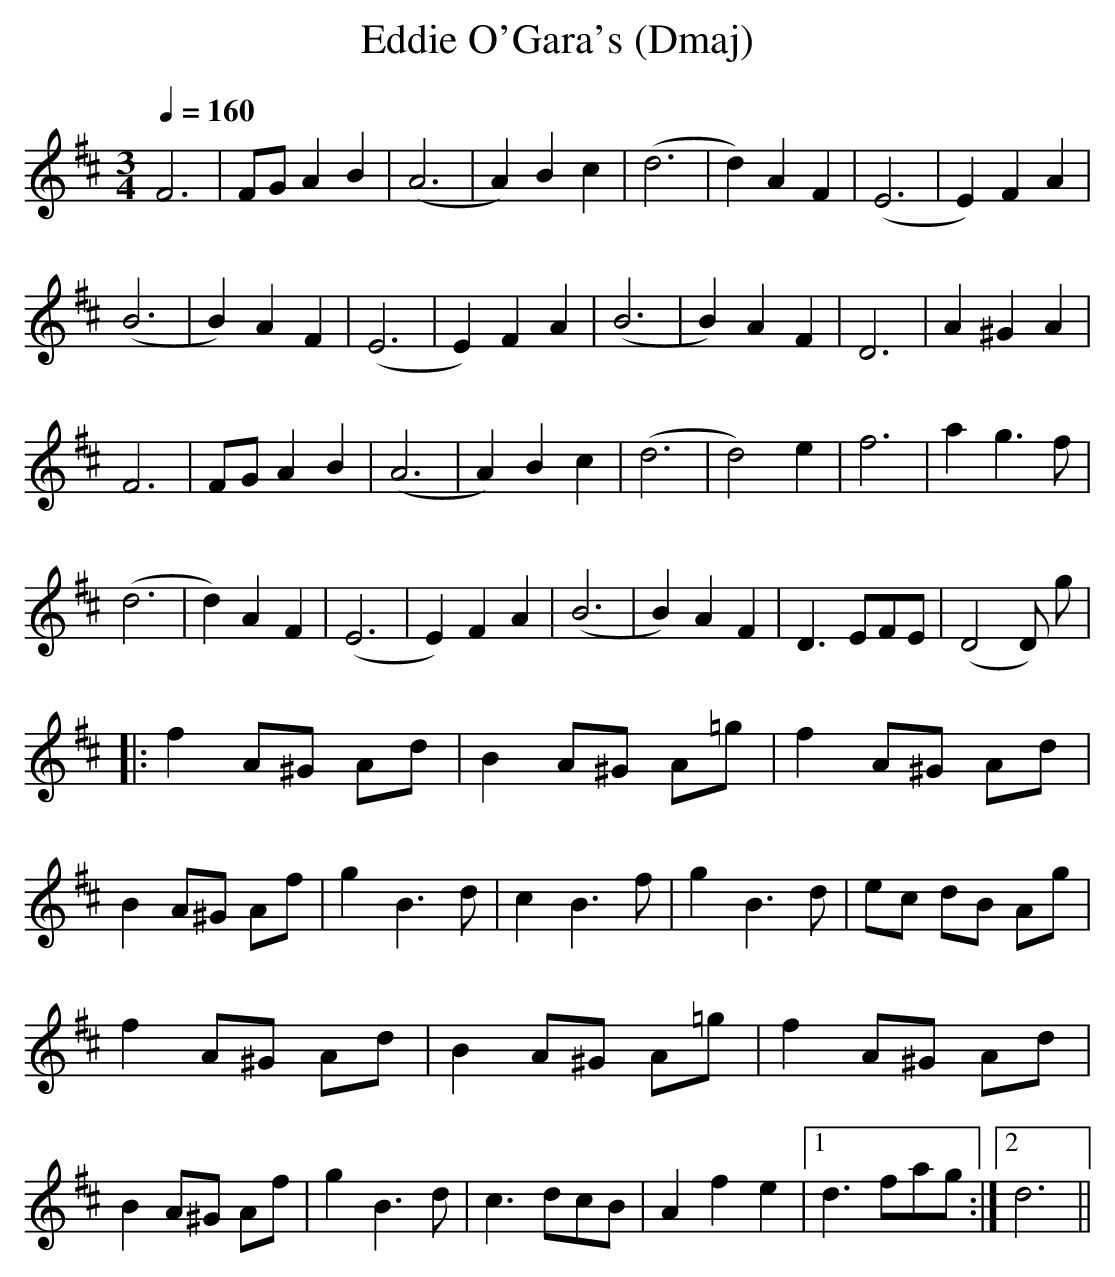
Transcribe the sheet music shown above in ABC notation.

X:1
T:Eddie O'Gara's (Dmaj)
Q:1/4=160
M:3/4
L:1/8
K:Dmaj
F6|FGA2B2|(A6|A2)B2c2|(d6|d2)A2F2|(E6|E2)F2A2|
(B6|B2)A2F2|(E6|E2)F2A2|(B6|B2)A2F2|D6|A2^G2A2|
F6|FGA2B2(|A6|A2)B2c2|(d6|d4)e2|f6|a2g3f|
(d6|d2)A2F2|(E6|E2)F2A2|(B6|B2)A2F2|D3EFE|(D4D) g|
|:f2A^G Ad|B2A^G A=g|f2A^G Ad|B2A^G Af|g2B3d|c2B3f|g2B3d|ec dB Ag|
f2A^G Ad|B2A^G A=g|f2A^G Ad|B2A^G Af|g2B3d|c3dcB|A2f2e2|1d3fag:|2d6||
